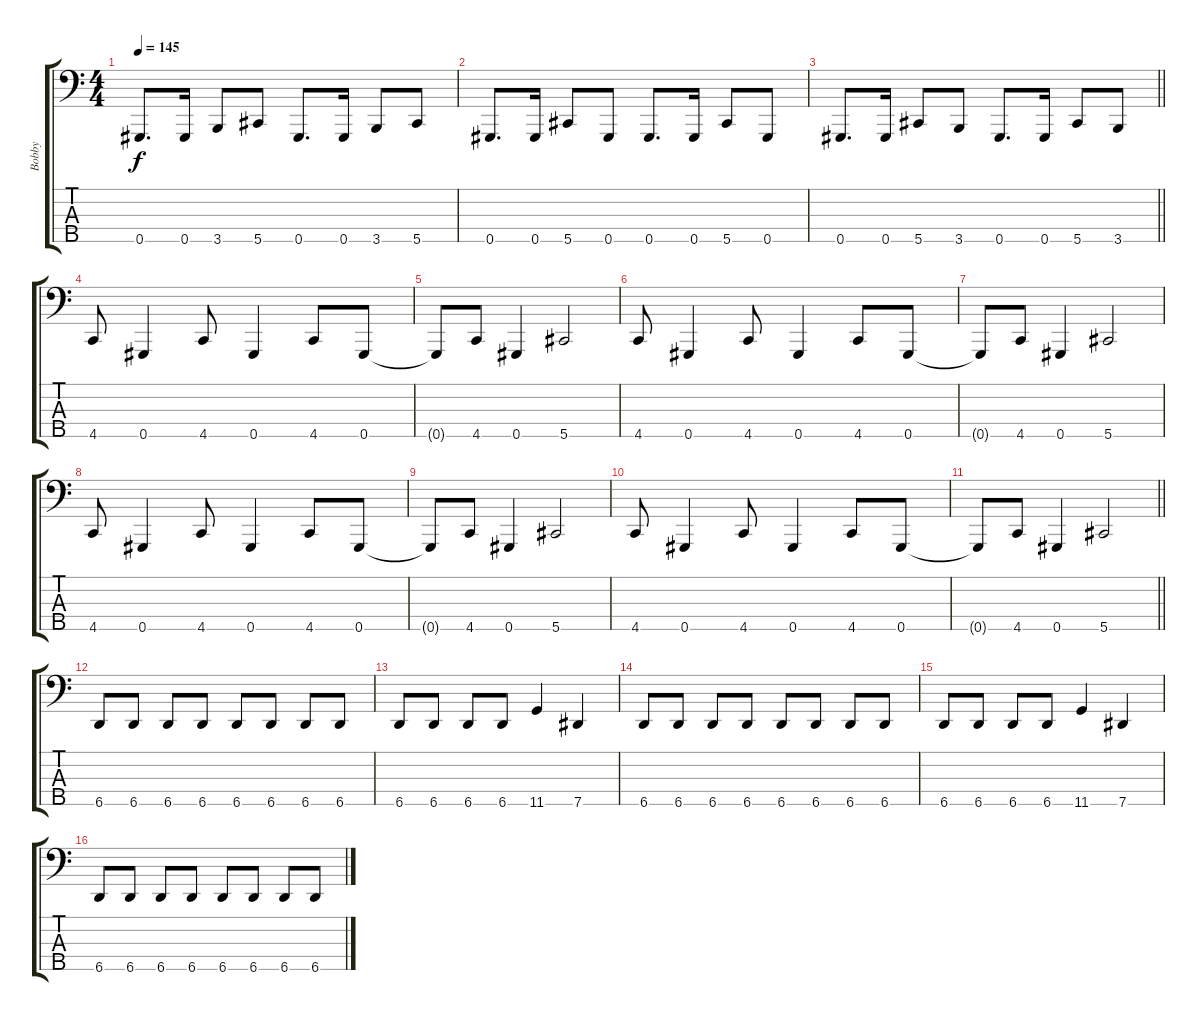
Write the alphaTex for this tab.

\track ("Bobby" "Bobby") {instrument electricbasspick}
\staff {score tabs}
\tuning (E2 B1 Gb1 Db1 Ab0) {hide}
\ts (4 4)
\tempo 145
\clef f4
\ks c
0.5.8{d dy f} 0.5.16 3.5.8 5.5.8 0.5.8{d} 0.5.16 3.5.8 5.5.8 |
0.5.8{d} 0.5.16 5.5.8 0.5.8 0.5.8{d} 0.5.16 5.5.8 0.5.8 |
\barLineRight lightlight
0.5.8{d} 0.5.16 5.5.8 3.5.8 0.5.8{d} 0.5.16 5.5.8 3.5.8 |
\section ("" "")
4.5.8 0.5.4 4.5.8 0.5.4 4.5.8 0.5.8 |
0.5{t}.8 4.5.8 0.5.4 5.5.2 |
4.5.8 0.5.4 4.5.8 0.5.4 4.5.8 0.5.8 |
0.5{t}.8 4.5.8 0.5.4 5.5.2 |
4.5.8 0.5.4 4.5.8 0.5.4 4.5.8 0.5.8 |
0.5{t}.8 4.5.8 0.5.4 5.5.2 |
4.5.8 0.5.4 4.5.8 0.5.4 4.5.8 0.5.8 |
\barLineRight lightlight
0.5{t}.8 4.5.8 0.5.4 5.5.2 |
\section ("" "")
6.5.8 6.5.8 6.5.8 6.5.8 6.5.8 6.5.8 6.5.8 6.5.8 |
6.5.8 6.5.8 6.5.8 6.5.8 11.5.4 7.5.4 |
6.5.8 6.5.8 6.5.8 6.5.8 6.5.8 6.5.8 6.5.8 6.5.8 |
6.5.8 6.5.8 6.5.8 6.5.8 11.5.4 7.5.4 |
6.5.8 6.5.8 6.5.8 6.5.8 6.5.8 6.5.8 6.5.8 6.5.8
